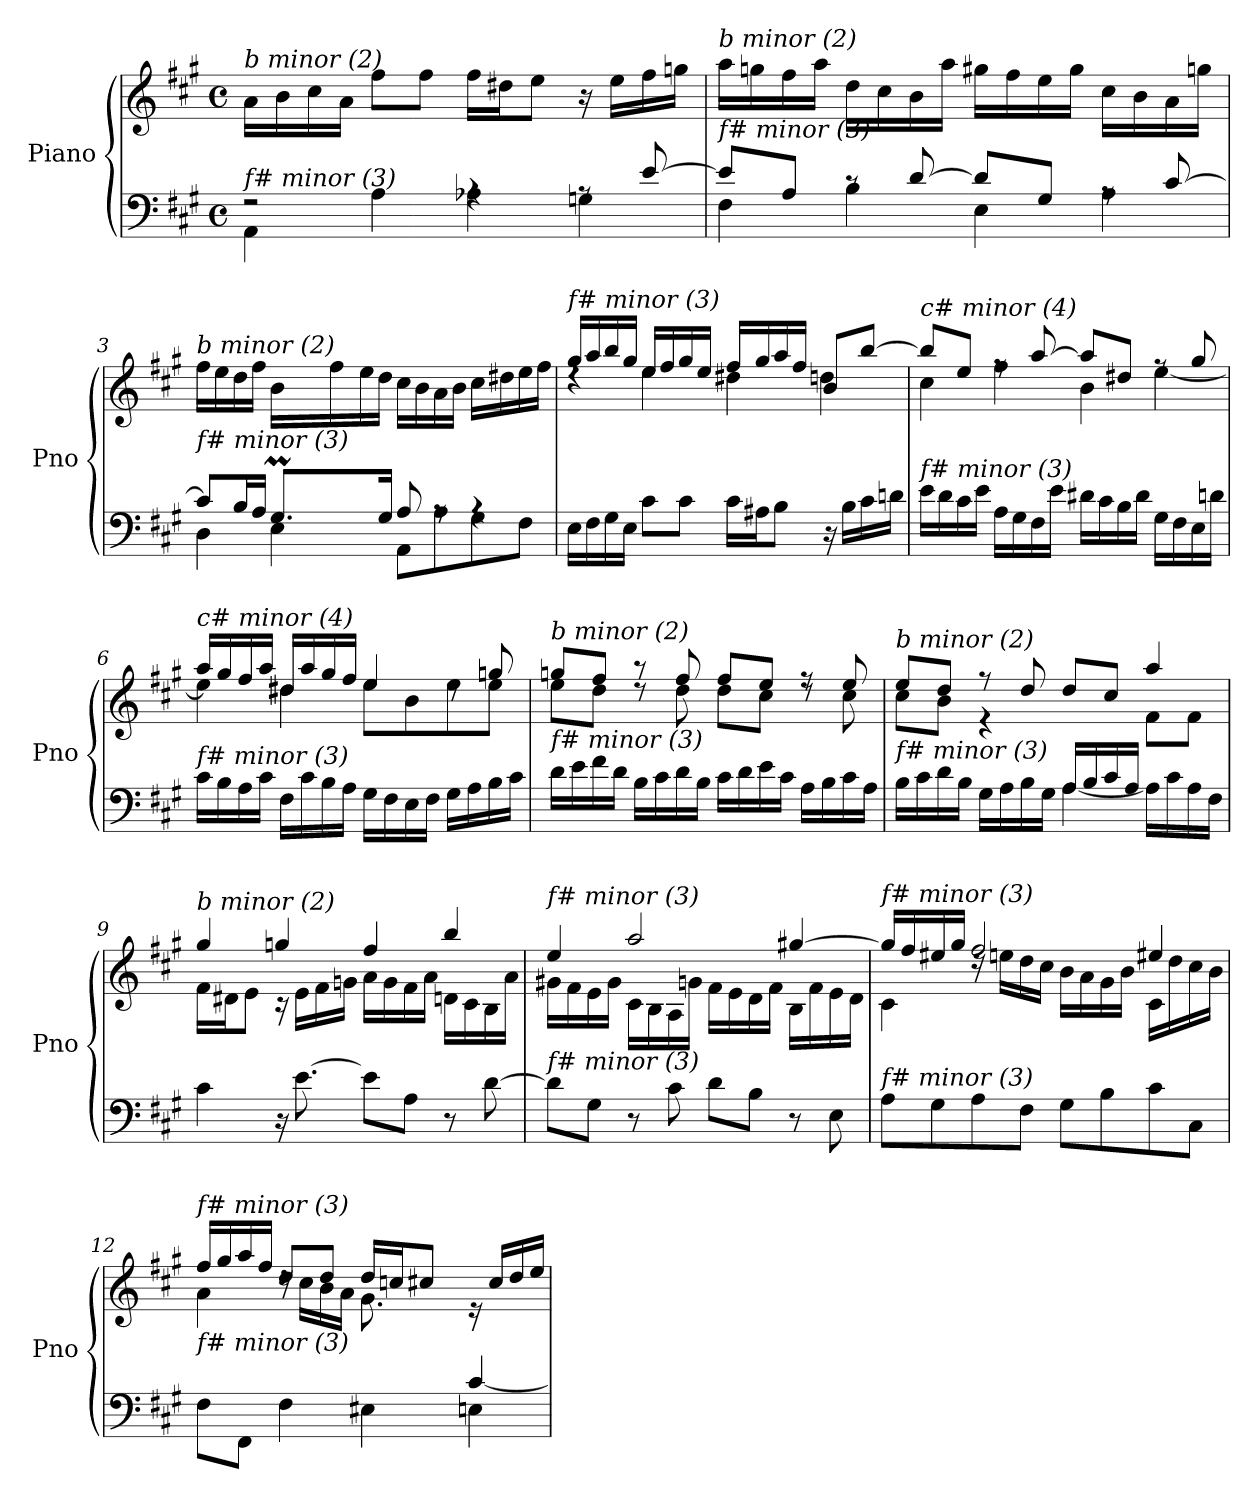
**kern	**kern
*part1	*part1
*staff2	*staff1
*I"Piano	*
*I'Pno	*
*clefF4	*clefG2
*k[f#c#g#]	*k[f#c#g#]
*M4/4	*M4/4
*met(c)	*met(c)
=1	=1
*^	*
!	!	!LO:TX:i:t=b minor (2)
!LO:TX:i:t=f# minor (3)	!	!
2rF	4AA\	16a\LL
.	.	16b\
.	.	16cc#\
.	.	16a\JJ
.	4A\	8ff#\L
.	.	8ff#\J
4rA	4A-Xi\	16ff#\LL
.	.	16dd#X\J
.	.	8ee\J
8rA	4Gn\	16r
.	.	16ee\LL
[8e/	.	16ff#\
.	.	16ggn\JJ
=2	=2	=2
!	!	!LO:TX:i:t=b minor (2)
!LO:TX:i:t=f# minor (3)	!	!
8e/L]	4F#\	16aa\LL
.	.	16ggn\
8A/J	.	16ff#\
.	.	16aa\JJ
8rc	4B\	16dd\LL
.	.	16cc#\
[8d/	.	16b\
.	.	16aa\JJ
8d/L]	4E\	16gg#X\LL
.	.	16ff#\
8G#/J	.	16ee\
.	.	16gg#\JJ
8rA	4A\	16cc#\LL
.	.	16b\
[8c#/	.	16a\
.	.	16ggn\JJ
!!LO:LB:g=z
=3	=3	=3
*	*^	*^
!	!	!	!LO:TX:i:t=b minor (2)	!
!LO:TX:i:t=f# minor (3)	!	!	!	!
8c#/L]	4D\	4ryy	16ff#\LL	4ryy
.	.	.	16ee\	.
16B/L	.	.	16dd\	.
16A/JJ	.	.	16ff#\JJ	.
8.G#m/L	4E\	32ALLLyy	16b\LL	8.ryy
.	.	32G#yy	.	.
.	.	32AJyy	16ff#\	.
.	.	16.G#JJyy	.	.
.	.	.	16ee\	.
16G#/Jk	.	2ryy	16dd\JJ	2ryy
8A/	8AA\L	.	16cc#\LL	.
.	.	.	16b\	.
8rA	8A\	.	16a\	.
.	.	.	16b\JJ	.
4rA	8G#\	.	16cc#\LL	.
.	.	.	16dd#X\	.
.	8F#\J	.	16ee\	.
.	.	16ryy	16ff#\JJ	16ryy
=4	=4	=4	=4	=4
!	!	!	!LO:TX:i:t=f# minor (3)	!
!LO:TX:i:t=f# minor (3)	!	!	!	!
*v	*v	*v	*	*
16E\LL	16gg#/LL	4rdd
16F#\	16aa/	.
16G#\	16bb/	.
16E\JJ	16gg#/JJ	.
8c#\L	16ee/LL	4ee\
.	16ff#/	.
8c#\J	16gg#/	.
.	16ee/JJ	.
16c#\LL	16ff#/LL	4dd#X\
16A#X\J	16gg#/	.
8B\J	16aa/	.
.	16ff#/JJ	.
16r	8b/L	4ddn\
16B\LL	.	.
16c#\	[8bb/J	.
16dn\JJ	.	.
!!LO:LB:g=z	!!
=5	=5	=5
!	!LO:TX:i:t=c# minor (4)	!
!LO:TX:i:t=f# minor (3)	!	!
16e\LL	8bb/L]	4cc#\
16d\	.	.
16c#\	8ee/J	.
16e\JJ	.	.
16A\LL	8rff	4ff#\
16G#\	.	.
16F#\	[8aa/	.
16e\JJ	.	.
16d#X\LL	8aa/L]	4b\
16c#\	.	.
16B\	8dd#X/J	.
16d#\JJ	.	.
16G#\LL	8rff	[4ee\
16F#\	.	.
16E\	8gg#/	.
16dn\JJ	.	.
!!LO:LB:g=z	!!
=6	=6	=6
!	!LO:TX:i:t=c# minor (4)	!
!LO:TX:i:t=f# minor (3)	!	!
16c#\LL	16aa/LL	4ee\]
16B\	16gg#/	.
16A\	16ff#/	.
16c#\JJ	16aa/JJ	.
16F#\LL	16dd#X/LL	4dd#\
16c#\	16aa/	.
16B\	16gg#/	.
16A\JJ	16ff#/JJ	.
16G#\LL	4ee/	8ee\L
16F#\	.	.
16E\	.	8b\
16F#\JJ	.	.
16G#\LL	8rdd	8ee\
16A\	.	.
16B\	8ggn/	8ee\J
16c#\JJ	.	.
=7	=7	=7
!	!LO:TX:i:t=b minor (2)	!
!LO:TX:i:t=f# minor (3)	!	!
16d\LL	8ggn/L	8ee\L
16e\	.	.
16f#\	8ff#/J	8dd\J
16d\JJ	.	.
16B\LL	8r	8rdd
16c#\	.	.
16d\	8ff#/	8dd\
16B\JJ	.	.
16c#\LL	8ff#/L	8dd\L
16d\	.	.
16e\	8ee/J	8cc#\J
16c#\JJ	.	.
16A\LL	8r	8rdd
16B\	.	.
16c#\	8ee/	8cc#\
16A\JJ	.	.
!!LO:LB:g=z
=8	=8	=8
*^	*	*^
*	*^	*	*	*
!	!	!	!LO:TX:i:t=b minor (2)	!	!
!LO:TX:i:t=f# minor (3)	!	!	!	!	!
2ryy	16B\LL	2ryy	8ee/L	8cc#\L	2ryy
.	16c#\	.	.	.	.
.	16d\	.	8dd/J	8b\J	.
.	16B\JJ	.	.	.	.
.	16G#\LL	.	8r	4r	.
.	16A\	.	.	.	.
.	16B\	.	8dd/	.	.
.	16G#\JJ	.	.	.	.
4ryy	[4A\	16A/LL	8dd/L	4ryy	4ryy
.	.	16B/	.	.	.
.	.	16c#/	8cc#/J	.	.
.	.	16A/JJ	.	.	.
4ryy	16A\LL]	4ryy	4aa/	8f#\L	4ryy
.	16c#\	.	.	.	.
.	16A\	.	.	8f#\J	.
.	16F#\JJ	.	.	.	.
*	*v	*v	*	*	*
*	*	*	*v	*v
!!LO:PB:g=z
=9	=9	=9	=9
!	!	!LO:TX:i:t=b minor (2)	!
!LO:TX:i:t=f# minor (3)	!	!	!
*v	*v	*	*
4c#\	4gg#/	16f#\LL
.	.	16d#X\J
.	.	8e\J
16r	4ggn/	16r
[8.e\	.	16e\LL
.	.	16f#\
.	.	16gn\JJ
8e\L]	4ff#/	16a\LL
.	.	16g\
8A\J	.	16f#\
.	.	16a\JJ
8r	4bb/	16dn\LL
.	.	16c#\
[8d\	.	16B\
.	.	16a\JJ
=10	=10	=10
!	!LO:TX:i:t=f# minor (3)	!
!LO:TX:i:t=f# minor (3)	!	!
8d\L]	4ee/	16g#X\LL
.	.	16f#\
8G#\J	.	16e\
.	.	16g#\JJ
8r	2aa/	16c#\LL
.	.	16B\
8c#\	.	16A\
.	.	16gn\JJ
8d\L	.	16f#\LL
.	.	16e\
8B\J	.	16d\
.	.	16f#\JJ
8r	[4gg#X/	16B\LL
.	.	16f#\
8E\	.	16e\
.	.	16d\JJ
!!LO:LB:g=z	!!
=11	=11	=11
!	!LO:TX:i:t=f# minor (3)	!
!LO:TX:i:t=f# minor (3)	!	!
8A\L	16gg#/LL]	4c#\
.	16ff#/	.
8G#\	16ee#X/	.
.	16gg#/JJ	.
8A\	2ff#/	16rdd
.	.	16een\LL
8F#\J	.	16dd\
.	.	16cc#\JJ
8G#\L	.	16b\LL
.	.	16a\
8B\	.	16g#\
.	.	16b\JJ
8c#\	4ee#X/	16c#\LL
.	.	16dd\
8C#\J	.	16cc#\
.	.	16b\JJ
=12	=12	=12
*^	*	*^
*	*^	*	*	*
!	!	!	!LO:TX:i:t=f# minor (3)	!	!
!LO:TX:i:t=f# minor (3)	!	!	!	!	!
2ryy	8F#\L	2.ryy	16ff#/LL	4a\	2.ryy
.	.	.	16gg#/	.	.
.	8FF#\J	.	16aa/	.	.
.	.	.	16ff#/JJ	.	.
.	4F#\	.	8dd/L	16rdd	.
.	.	.	.	16cc#\LL	.
.	.	.	8dd/J	16b\	.
.	.	.	.	16a\JJ	.
8.ryy	4E#X\	.	16dd/LL	8.g#\L	.
.	.	.	16ccnj/J	.	.
.	.	.	8cc#/J	.	.
16A/Jk	.	.	.	16ryy	.
4ryy	[4c#/	4En\	16re	4ryy	4ryy
.	.	.	16cc#/LL	.	.
.	.	.	16dd/	.	.
.	.	.	16ee/JJ	.	.
*v	*v	*v	*	*	*
*	*v	*v	*v
=	=
*-	*-
